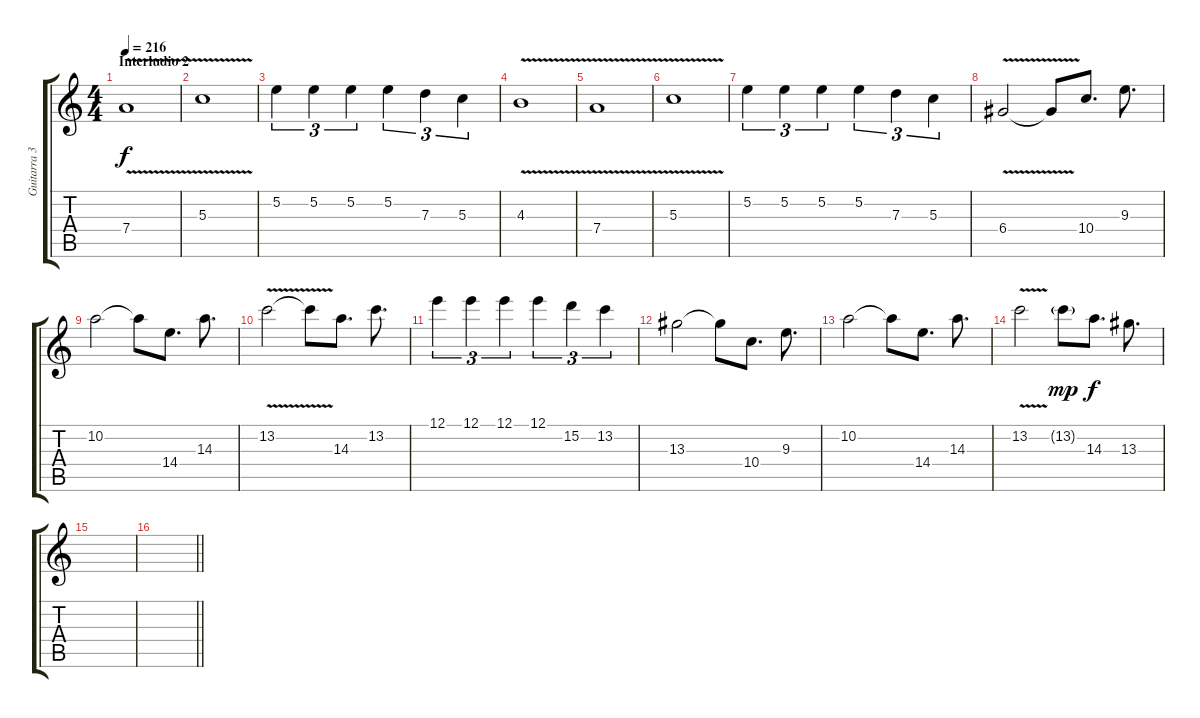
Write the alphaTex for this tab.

\track ("Guitarra 3" "Guitarra 3") {instrument overdrivenguitar}
\staff {score tabs}
\tuning (E4 B3 G3 D3 A2 E2) {hide}
\ts (4 4)
\section ("" "Interludio 2")
\tempo 216
\clef g2
\ks c
7.4{v}.1{dy f} |
5.3{v}.1 |
5.2.4{tu (3 2)} 5.2.4{tu (3 2)} 5.2.4{tu (3 2)} 5.2.4{tu (3 2)} 7.3.4{tu (3 2)} 5.3.4{tu (3 2)} |
4.3{v}.1 |
7.4{v}.1 |
5.3{v}.1 |
5.2.4{tu (3 2)} 5.2.4{tu (3 2)} 5.2.4{tu (3 2)} 5.2.4{tu (3 2)} 7.3.4{tu (3 2)} 5.3.4{tu (3 2)} |
6.4{v}.2 6.4{t}.8 10.4.8{d} 9.3.8{d} |
10.2.2 10.2{t}.8 14.4.8{d} 14.3.8{d} |
13.2{v}.2 13.2{t}.8 14.3.8{d} 13.2.8{d} |
12.1.4{tu (3 2)} 12.1.4{tu (3 2)} 12.1.4{tu (3 2)} 12.1.4{tu (3 2)} 15.2.4{tu (3 2)} 13.2.4{tu (3 2)} |
13.3.2 13.3{t}.8 10.4.8{d} 9.3.8{d} |
10.2.2 10.2{t}.8 14.4.8{d} 14.3.8{d} |
13.2{v}.2 13.2{g}.8{dy mp} 14.3.8{d dy f} 13.3.8{d} |
|
\barLineRight lightlight
